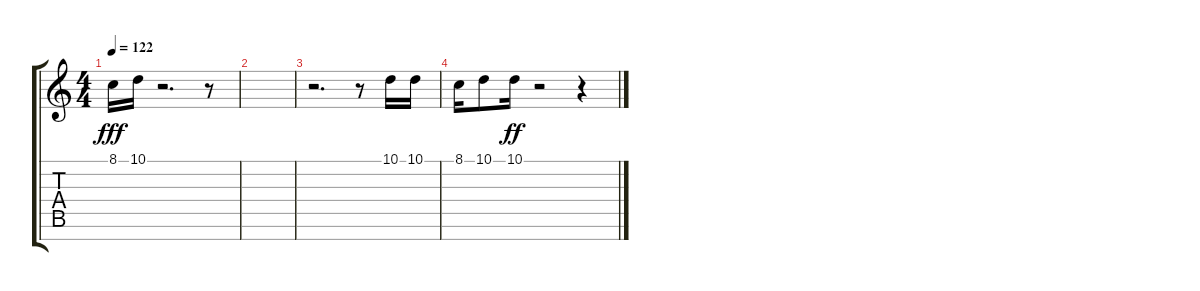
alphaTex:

\track "" {mute instrument glockenspiel}
\staff {score tabs}
\tuning (E4 B3 G3 D3 A2 E2 B1) {hide}
\ts (4 4)
\tempo 122
\clef g2
\ks c
8.1.16{dy fff} 10.1.16 r.2{d} r.8 |
|
r.2{d} r.8 10.1.16 10.1.16 |
8.1.16 10.1.8 10.1.16{dy ff} r.2 r.4
